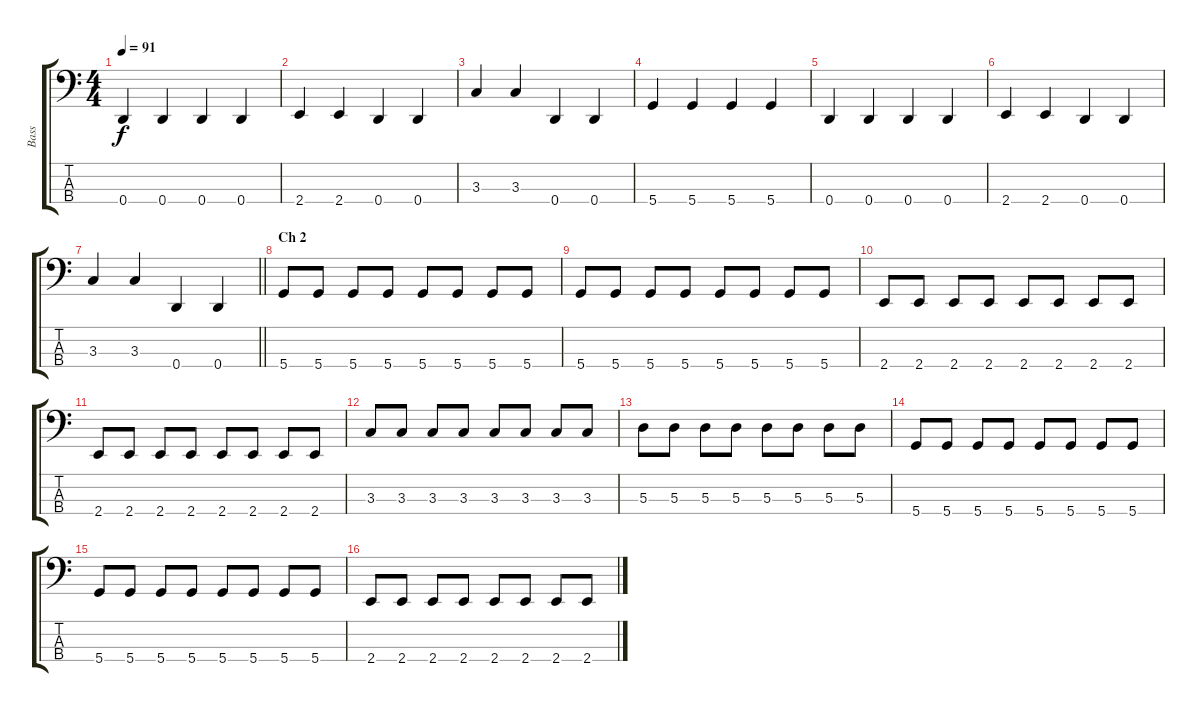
\track ("Bass" "Bass") {instrument electricbassfinger}
\staff {score tabs}
\tuning (G2 D2 A1 D1) {hide}
\ts (4 4)
\tempo 91
\clef f4
\ks c
0.4.4{dy f} 0.4.4 0.4.4 0.4.4 |
2.4.4 2.4.4 0.4.4 0.4.4 |
3.3.4 3.3.4 0.4.4 0.4.4 |
5.4.4 5.4.4 5.4.4 5.4.4 |
0.4.4 0.4.4 0.4.4 0.4.4 |
2.4.4 2.4.4 0.4.4 0.4.4 |
\barLineRight lightlight
3.3.4 3.3.4 0.4.4 0.4.4 |
\section ("" "Ch 2")
5.4.8 5.4.8 5.4.8 5.4.8 5.4.8 5.4.8 5.4.8 5.4.8 |
5.4.8 5.4.8 5.4.8 5.4.8 5.4.8 5.4.8 5.4.8 5.4.8 |
2.4.8 2.4.8 2.4.8 2.4.8 2.4.8 2.4.8 2.4.8 2.4.8 |
2.4.8 2.4.8 2.4.8 2.4.8 2.4.8 2.4.8 2.4.8 2.4.8 |
3.3.8 3.3.8 3.3.8 3.3.8 3.3.8 3.3.8 3.3.8 3.3.8 |
5.3.8 5.3.8 5.3.8 5.3.8 5.3.8 5.3.8 5.3.8 5.3.8 |
5.4.8 5.4.8 5.4.8 5.4.8 5.4.8 5.4.8 5.4.8 5.4.8 |
5.4.8 5.4.8 5.4.8 5.4.8 5.4.8 5.4.8 5.4.8 5.4.8 |
2.4.8 2.4.8 2.4.8 2.4.8 2.4.8 2.4.8 2.4.8 2.4.8
